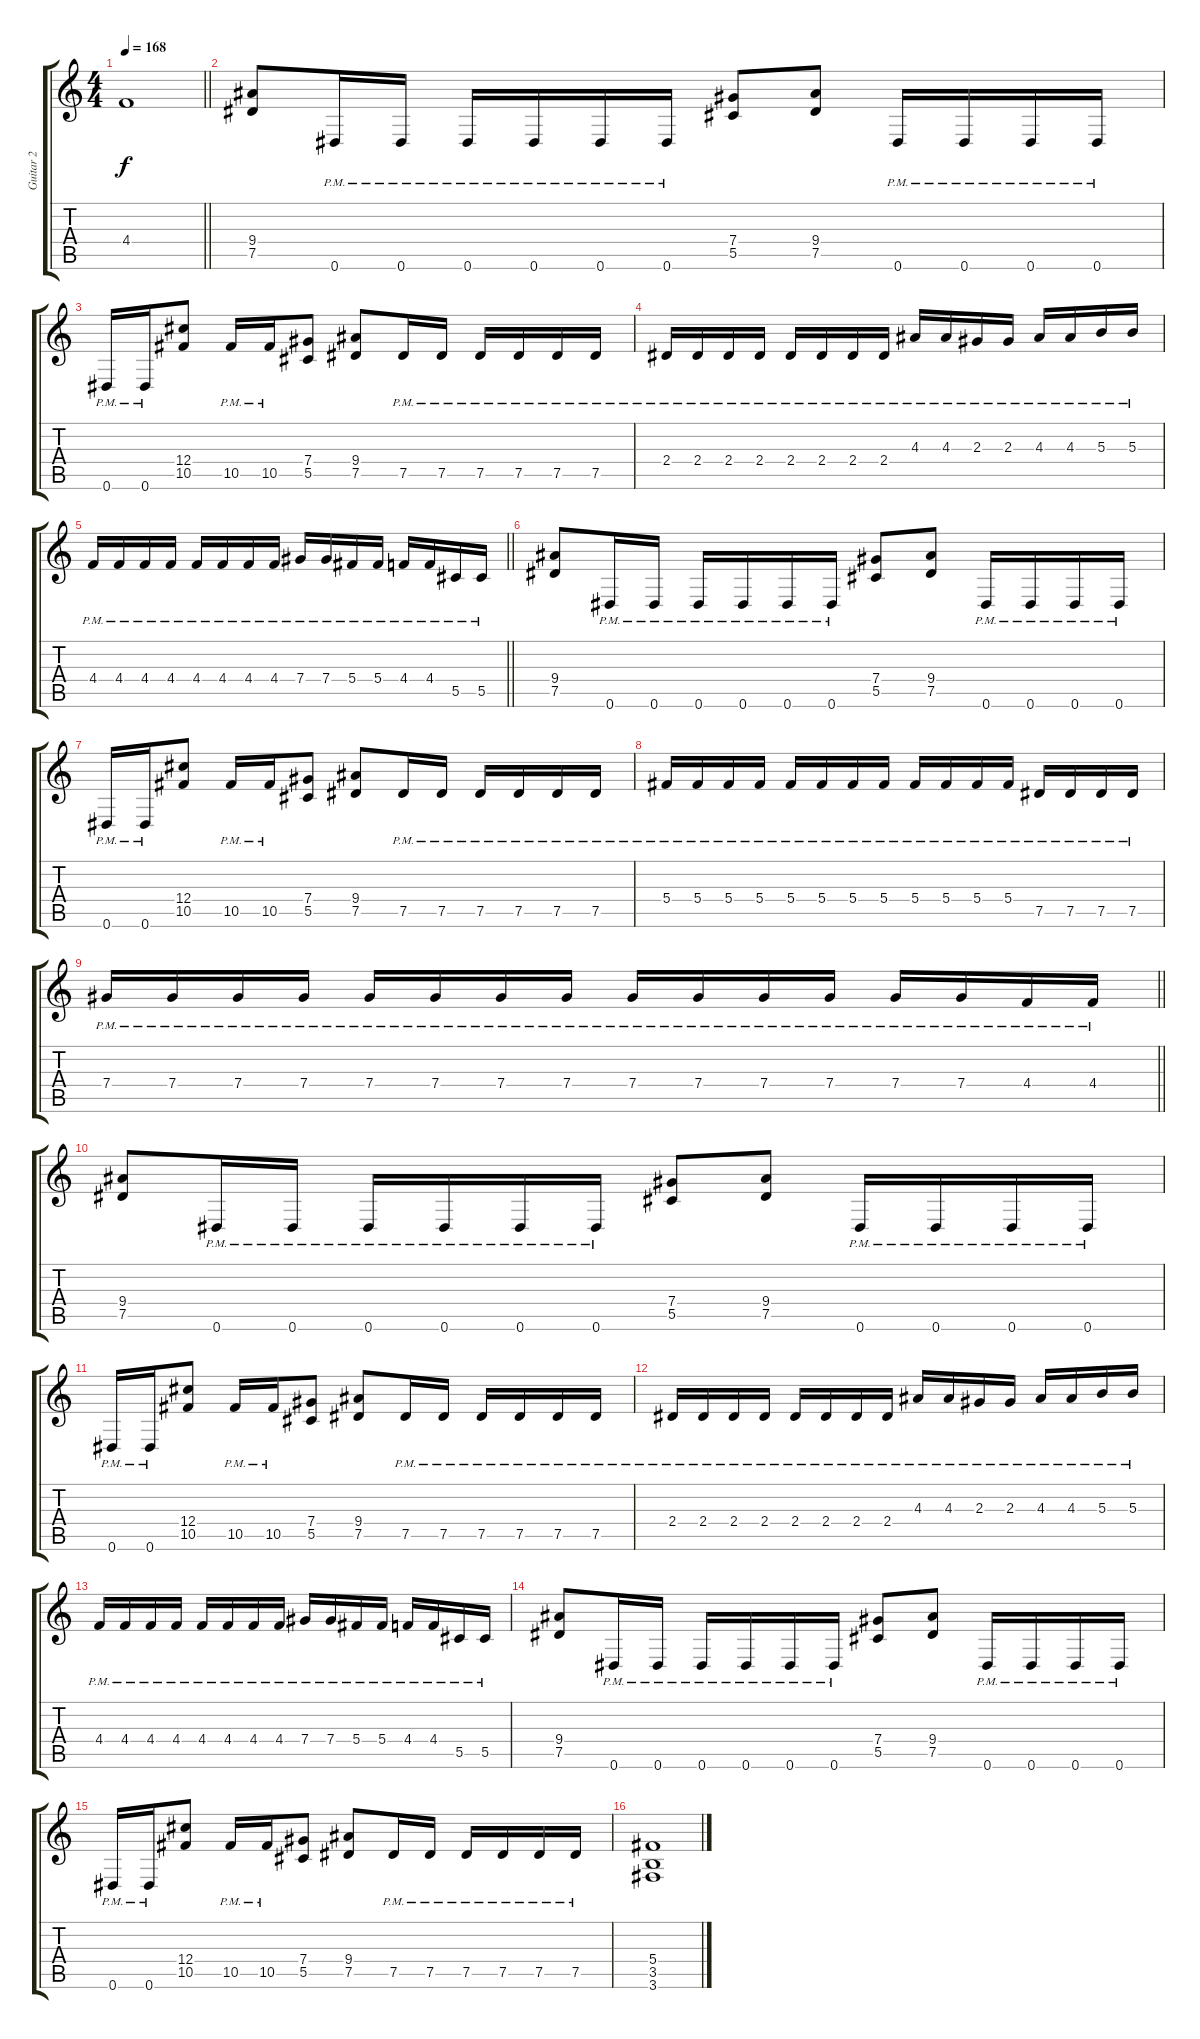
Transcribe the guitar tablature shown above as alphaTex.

\track ("Guitar 2" "Guitar 2") {instrument distortionguitar}
\staff {score tabs}
\tuning (Eb4 Bb3 Gb3 Db3 Ab2 Eb2) {hide}
\ts (4 4)
\tempo 168
\clef g2
\barLineRight lightlight
\ks c
4.4.1{dy f} |
(9.4 7.5).8 0.6{pm}.16 0.6{pm}.16 0.6{pm}.16 0.6{pm}.16 0.6{pm}.16 0.6{pm}.16 (7.4 5.5).8 (9.4 7.5).8 0.6{pm}.16 0.6{pm}.16 0.6{pm}.16 0.6{pm}.16 |
0.6{pm}.16 0.6{pm}.16 (12.4 10.5).8 10.5{pm}.16 10.5{pm}.16 (7.4 5.5).8 (9.4 7.5).8 7.5{pm}.16 7.5{pm}.16 7.5{pm}.16 7.5{pm}.16 7.5{pm}.16 7.5{pm}.16 |
2.4{pm}.16 2.4{pm}.16 2.4{pm}.16 2.4{pm}.16 2.4{pm}.16 2.4{pm}.16 2.4{pm}.16 2.4{pm}.16 4.3{pm}.16 4.3{pm}.16 2.3{pm}.16 2.3{pm}.16 4.3{pm}.16 4.3{pm}.16 5.3{pm}.16 5.3{pm}.16 |
\barLineRight lightlight
4.4{pm}.16 4.4{pm}.16 4.4{pm}.16 4.4{pm}.16 4.4{pm}.16 4.4{pm}.16 4.4{pm}.16 4.4{pm}.16 7.4{pm}.16 7.4{pm}.16 5.4{pm}.16 5.4{pm}.16 4.4{pm}.16 4.4{pm}.16 5.5{pm}.16 5.5{pm}.16 |
(9.4 7.5).8 0.6{pm}.16 0.6{pm}.16 0.6{pm}.16 0.6{pm}.16 0.6{pm}.16 0.6{pm}.16 (7.4 5.5).8 (9.4 7.5).8 0.6{pm}.16 0.6{pm}.16 0.6{pm}.16 0.6{pm}.16 |
0.6{pm}.16 0.6{pm}.16 (12.4 10.5).8 10.5{pm}.16 10.5{pm}.16 (7.4 5.5).8 (9.4 7.5).8 7.5{pm}.16 7.5{pm}.16 7.5{pm}.16 7.5{pm}.16 7.5{pm}.16 7.5{pm}.16 |
5.4{pm}.16 5.4{pm}.16 5.4{pm}.16 5.4{pm}.16 5.4{pm}.16 5.4{pm}.16 5.4{pm}.16 5.4{pm}.16 5.4{pm}.16 5.4{pm}.16 5.4{pm}.16 5.4{pm}.16 7.5{pm}.16 7.5{pm}.16 7.5{pm}.16 7.5{pm}.16 |
\barLineRight lightlight
7.4{pm}.16 7.4{pm}.16 7.4{pm}.16 7.4{pm}.16 7.4{pm}.16 7.4{pm}.16 7.4{pm}.16 7.4{pm}.16 7.4{pm}.16 7.4{pm}.16 7.4{pm}.16 7.4{pm}.16 7.4{pm}.16 7.4{pm}.16 4.4{pm}.16 4.4{pm}.16 |
(9.4 7.5).8 0.6{pm}.16 0.6{pm}.16 0.6{pm}.16 0.6{pm}.16 0.6{pm}.16 0.6{pm}.16 (7.4 5.5).8 (9.4 7.5).8 0.6{pm}.16 0.6{pm}.16 0.6{pm}.16 0.6{pm}.16 |
0.6{pm}.16 0.6{pm}.16 (12.4 10.5).8 10.5{pm}.16 10.5{pm}.16 (7.4 5.5).8 (9.4 7.5).8 7.5{pm}.16 7.5{pm}.16 7.5{pm}.16 7.5{pm}.16 7.5{pm}.16 7.5{pm}.16 |
2.4{pm}.16 2.4{pm}.16 2.4{pm}.16 2.4{pm}.16 2.4{pm}.16 2.4{pm}.16 2.4{pm}.16 2.4{pm}.16 4.3{pm}.16 4.3{pm}.16 2.3{pm}.16 2.3{pm}.16 4.3{pm}.16 4.3{pm}.16 5.3{pm}.16 5.3{pm}.16 |
4.4{pm}.16 4.4{pm}.16 4.4{pm}.16 4.4{pm}.16 4.4{pm}.16 4.4{pm}.16 4.4{pm}.16 4.4{pm}.16 7.4{pm}.16 7.4{pm}.16 5.4{pm}.16 5.4{pm}.16 4.4{pm}.16 4.4{pm}.16 5.5{pm}.16 5.5{pm}.16 |
(9.4 7.5).8 0.6{pm}.16 0.6{pm}.16 0.6{pm}.16 0.6{pm}.16 0.6{pm}.16 0.6{pm}.16 (7.4 5.5).8 (9.4 7.5).8 0.6{pm}.16 0.6{pm}.16 0.6{pm}.16 0.6{pm}.16 |
0.6{pm}.16 0.6{pm}.16 (12.4 10.5).8 10.5{pm}.16 10.5{pm}.16 (7.4 5.5).8 (9.4 7.5).8 7.5{pm}.16 7.5{pm}.16 7.5{pm}.16 7.5{pm}.16 7.5{pm}.16 7.5{pm}.16 |
(5.4 3.5 3.6).1
